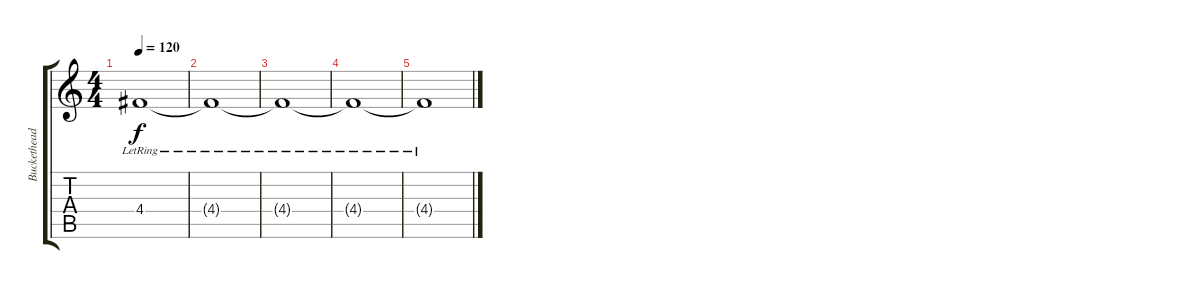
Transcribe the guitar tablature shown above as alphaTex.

\track ("Buckethead" "Buckethead") {instrument electricguitarclean}
\staff {score tabs}
\tuning (E4 B3 G3 D3 A2 E2) {hide}
\ts (4 4)
\tempo 120
\clef g2
\ks c
4.4{lr t}.1{dy f} |
4.4{lr t}.1 |
4.4{lr t}.1 |
4.4{lr t}.1 |
4.4{lr t}.1
